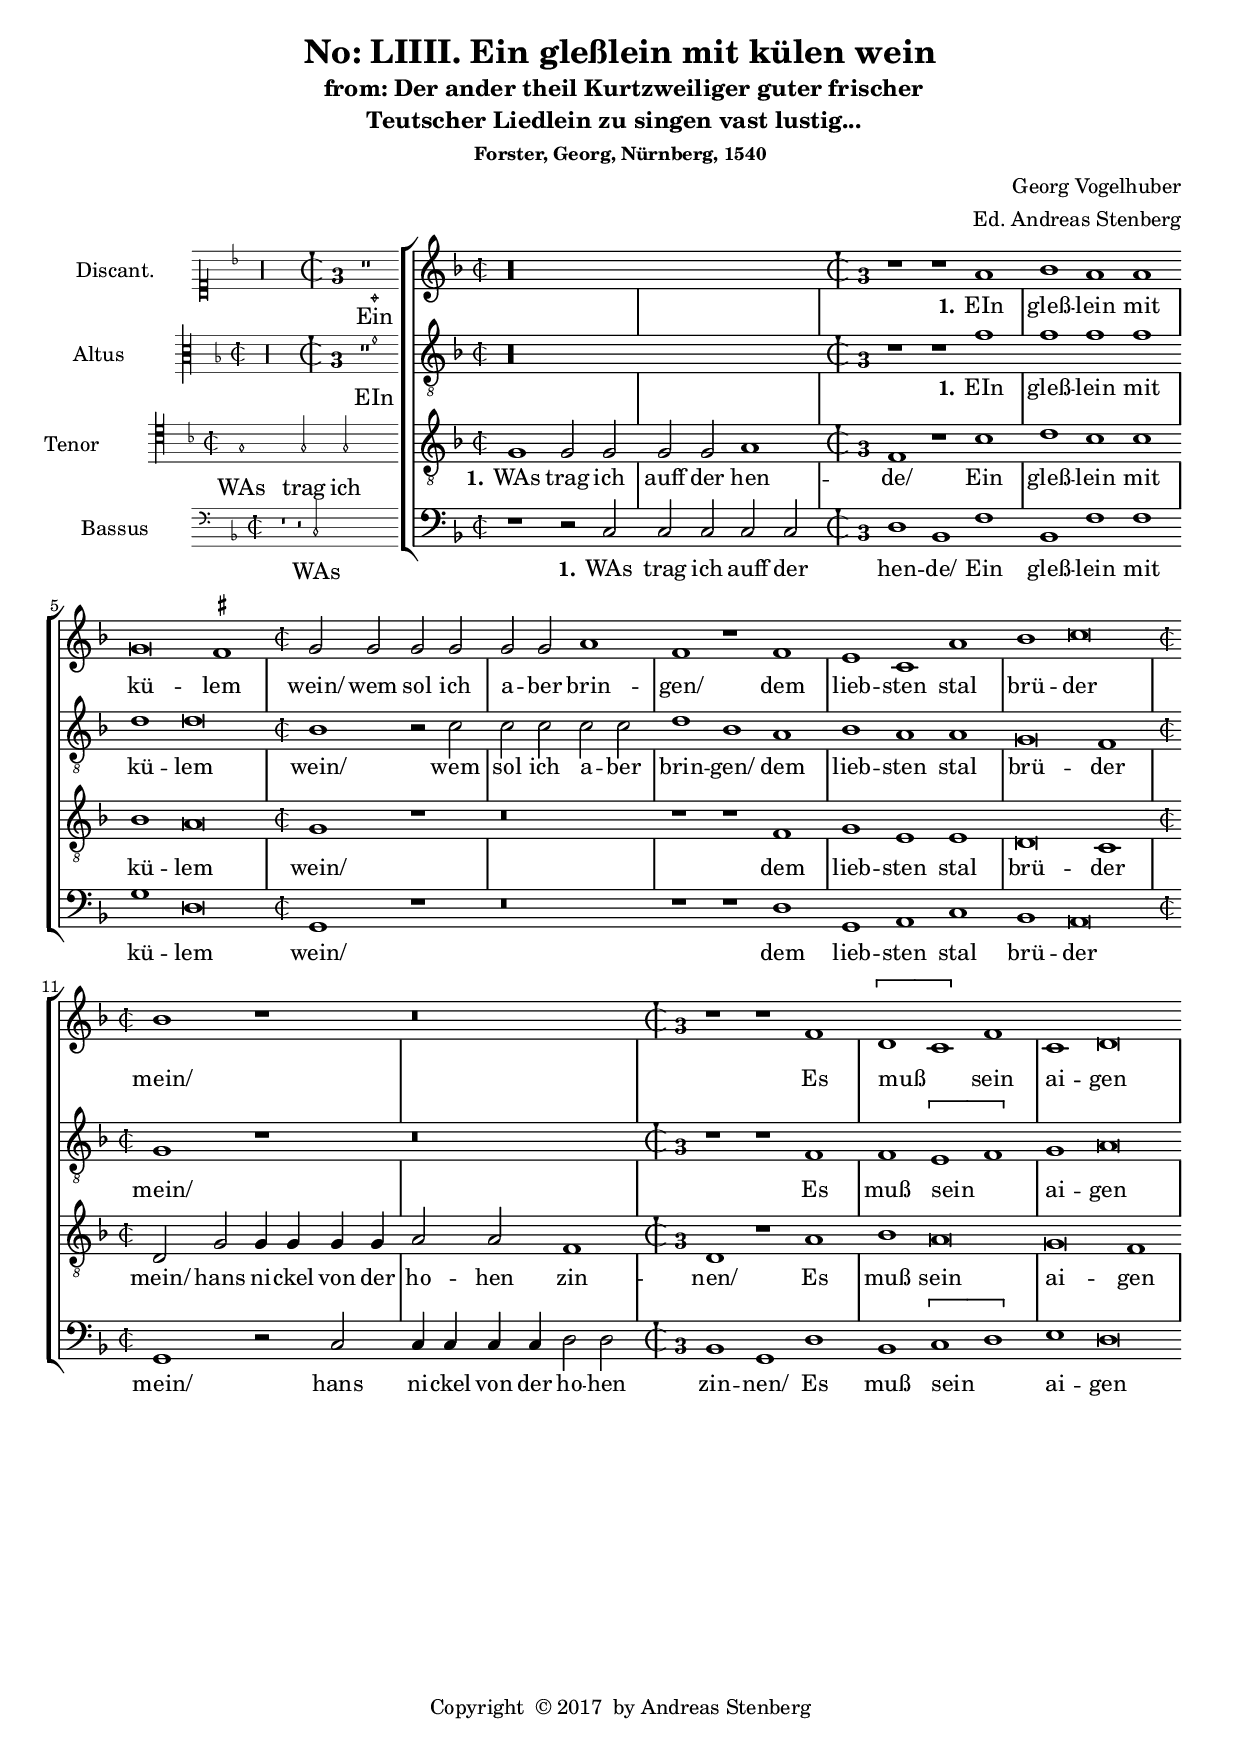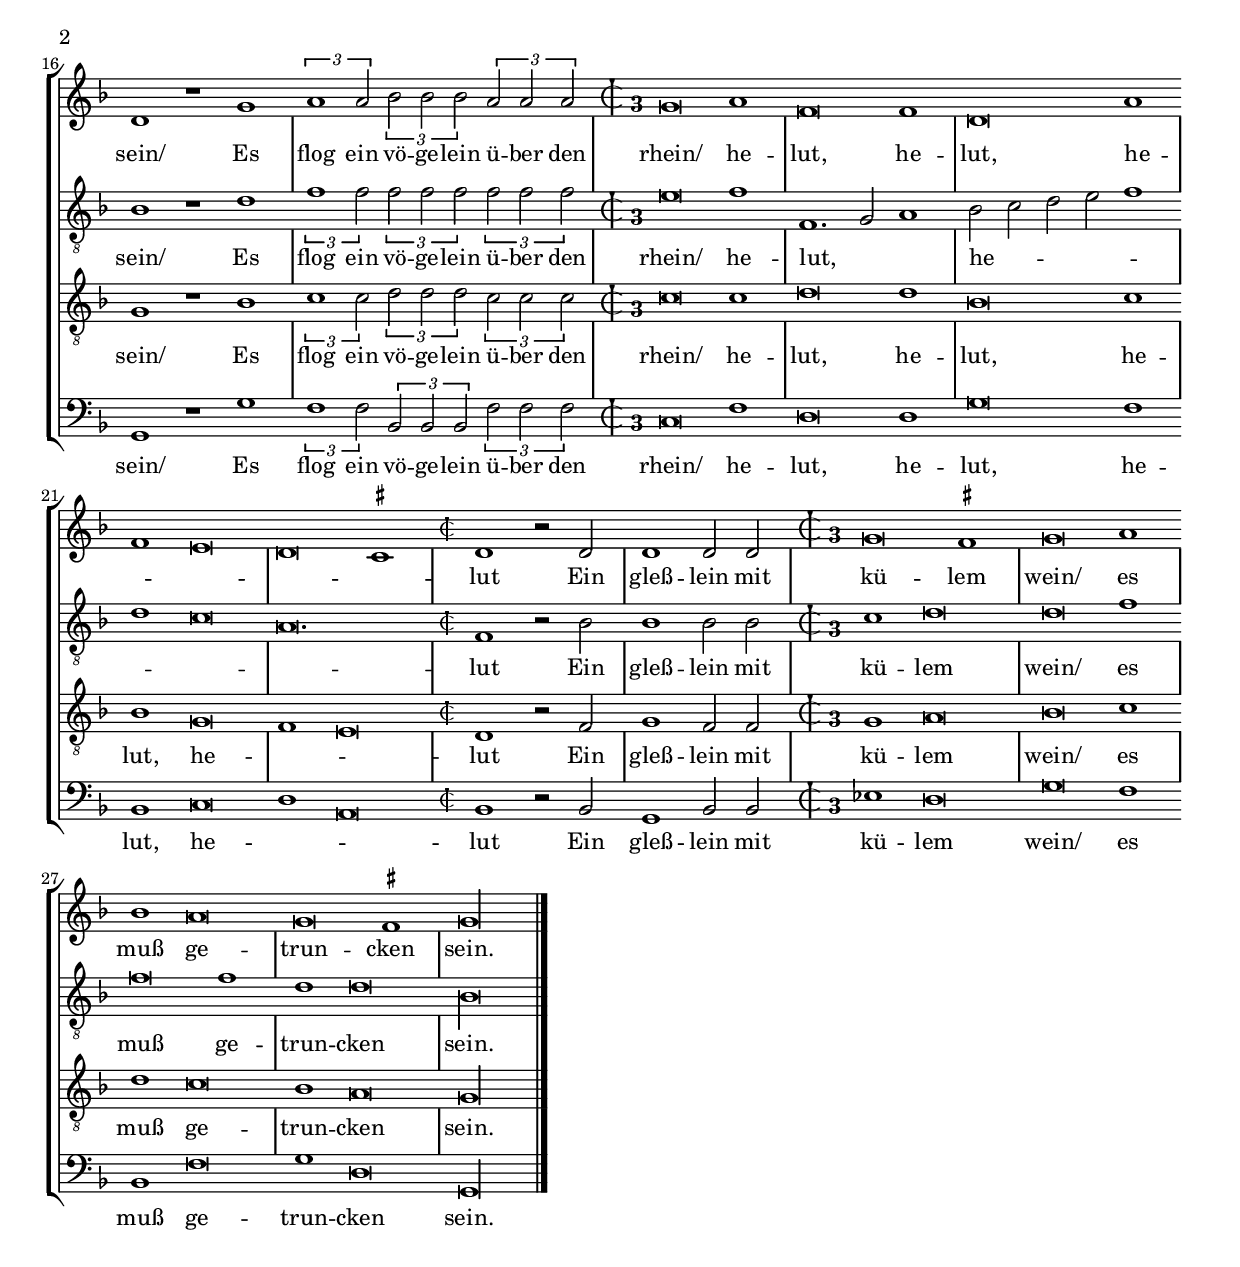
\version "2.18.0"
\include "deutsch.ly"
#(define ((double-time-signature glyph a) grob)
   (grob-interpret-markup grob
          (markup #:override '(baseline-skip . 2.5) #:number
                  (#:line ((markup (#:fontsize 4 #:musicglyph glyph))
                           (#:fontsize -1 #:raise -1.5 a))))))
dropLyrics = {
  \override LyricText.extra-offset = #'(0 . -1)
  \override LyricHyphen.extra-offset = #'(0 . -1)
  \override LyricExtender.extra-offset = #'(0 . -1)
  \override StanzaNumber.extra-offset = #'(0 . -1)
}
unDropLyrics = {
  \override LyricText.extra-offset = #'(0 . 0)
  \override LyricHyphen.extra-offset = #'(0 . 0)
  \override LyricExtender.extra-offset = #'(0 . 0)
  \override StanzaNumber.extra-offset = #'(0 . 0)
}

leftbrace = \set stanza = \markup {
  \hspace #1
  \translate #'(0 . -0.6) \left-brace #25 }

rightbrace = \set stanza = \markup {
  \hspace #1
  \translate #'(0 . 0.4) \right-brace #25 }

#(append! supported-clefs '(("mensural-f3" . ("clefs.mensural.f" 0 0))))
#(set-global-staff-size 18)

incipit =
#(define-music-function (parser location incipit-music) (ly:music?)
   #{
     \once \override Staff.InstrumentName.self-alignment-X = #RIGHT
     \once \override Staff.InstrumentName.self-alignment-Y = ##f
     \once \override Staff.InstrumentName.padding = #0.3
     \once \override Staff.InstrumentName.stencil =
     #(lambda (grob)
        (let* ((instrument-name (ly:grob-property grob 'long-text)))
          (set! (ly:grob-property grob 'long-text)
                #{ \markup
                   \score
                   {
                     { \context MensuralStaff \with {
                       instrumentName = #instrument-name
                       } $incipit-music
                     }
                     \layout { $(ly:grob-layout grob)
                               line-width = \indent
                               indent =
                               % primitive-eval is probably easiest for
                               % escaping lexical closure and evaluating
                               % everything respective to (current-module).
                               #(primitive-eval
                                 '(or (false-if-exception (- indent incipit-width))
                                      (* 0.5 indent)))
                               ragged-right = ##f
                               ragged-last = ##f
                               system-count = #1 }
                   }
                #})
          (system-start-text::print grob)))
   #})

%%%%%%%%%%%%%%%%%%%%%%%%%
\header {
  title = "No: LIIII. Ein gleßlein mit külen wein"  
  subtitle =\markup{ \center-column { " from: Der ander theil Kurtzweiliger guter frischer" 
                                      "Teutscher Liedlein zu singen vast lustig...  " \vspace #0.5 }}
  subsubtitle ="Forster, Georg, Nürnberg, 1540"
  composer = "Georg Vogelhuber"
  arranger = "Ed. Andreas Stenberg"
  poet = ""
  meter = ""
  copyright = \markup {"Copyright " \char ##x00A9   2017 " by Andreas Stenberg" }
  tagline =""
}

global = {
  \set Score.skipBars = ##t
  \key f \major
  \set Score.tempoHideNote = ##t
  \tempo \breve =  40
   \override Staff.TimeSignature.style = #'mensural
  \time 2/2
 \set Timing.measureLength =#(ly:make-moment 2/1)
  % the actual music
  \skip 1*4
   \once \override Score.TimeSignature.stencil =
      #(double-time-signature  "timesig.mensural22" "3" )
  \set Timing.measureLength =#(ly:make-moment 3/1)
  \time 3/1
  \tempo \breve. = 40
 \skip 1*9
 \time 2/2
 \set Timing.measureLength =#(ly:make-moment 2/1)
 \tempo \breve = 40
 \skip 1*4
   \once \override Score.TimeSignature.stencil =
      #(double-time-signature  "timesig.mensural22" "3" )
  \set Timing.measureLength =#(ly:make-moment 3/1)
  \tempo \breve. = 40
\skip 1*9
  \time 2/2
 \set Timing.measureLength =#(ly:make-moment 2/1)
\tempo \breve = 40
 \skip 1* 4
   \once \override Score.TimeSignature.stencil =
      #(double-time-signature  "timesig.mensural22" "3" )
      \time 3/1
      \set Timing.measureLength =#(ly:make-moment 3/1)
  \tempo \breve. = 40
 \skip 1 *12
 \tempo \breve = 40
 \skip 1*3
   \once \override Score.TimeSignature.stencil =
      #(double-time-signature  "timesig.mensural22" "3" )
      \time 3/1
  \set Timing.measureLength =#(ly:make-moment 3/1)
  \tempo \breve. = 40
\skip 1* 15
 \time 2/2
 \set Timing.measureLength =#(ly:make-moment 2/1)
\tempo \breve = 40
  \skip 1*4
   \once \override Score.TimeSignature.stencil =
      #(double-time-signature  "timesig.mensural22" "3" )
      \time 3/1
  \tempo \breve. = 40
 \set Timing.measureLength =#(ly:make-moment 3/1)
  \skip 1*12
  \skip 1*4
% let finis bar go through all staves
  \override Staff.BarLine.transparent = ##f

  % finis bar
  \bar "|."
}

discantusIncipit = <<
  \new MensuralVoice = "discantusIncipit" <<
    \repeat unfold 9 { s1 \noBreak }
    {
      \clef "petrucci-c1"
      \key f \major
      \once  \override Score.TimeSignature.stencil =##f
    r\longa
      \override Score.TimeSignature.stencil =
      #(double-time-signature  "timesig.mensural22" "3" )
      \time 3/1
    r1 r1 a1
    }
  >>
  \new Lyrics \lyricsto discantusIncipit { Ein }
>>

discantusNotes = {
  \relative c'' {
    \clef "treble"
    \set suggestAccidentals =##t
    r\longa
    r1 r1 a1
    b1 a1 a1
    g\breve fis1
    g2 g2 g2 g2
    g2 g2 a1			%% end of first line
    f1 r1 f1
    e1 c1 a'1
    b1 c\breve
    b1 r1
    r\breve
    r1 r1 f1
    \[d1( c1)\] f1
    c1 d\breve 		%% end of second line
    d1 r1 g1
    \tuplet 3/2 { a1 a2 } \tuplet 3/2 { b2 b2 b2 } \tuplet 3/2 { a2 a2 a2 }
    g\breve a1
    f\breve f1
    d\breve a'1(
    f1 e\breve 
    d\breve cis1)
    d1 r2 d2
    d1 d2 d2
    g\breve fis1
    g\breve a1
    b1 a\breve
    g\breve fis1
    \cadenzaOn
    g\longa
  }
  \bar "|."
}

discantusLyrics = \lyricmode {
  \set stanza = "1."
  EIn gleß -- lein mit kü -- lem wein/
  wem sol ich a -- ber brin -- gen/
  dem lieb -- sten stal brü -- der mein/
  Es muß sein ai -- gen sein/ 
  Es flog ein vö -- ge -- lein ü -- ber den rhein/
  he -- lut, he -- lut, he -- lut
  Ein gleß -- lein mit kü -- lem wein/
  es muß ge -- trun -- cken sein.
}
altusIncipit = <<
  \new MensuralVoice = "altusIncipit" <<
    \repeat unfold 9 { s1 \noBreak }
    {
      \clef "petrucci-c3"
      \key f \major
      \time 2/2
      r\longa
      \override Score.TimeSignature.stencil =
      #(double-time-signature  "timesig.mensural22" "3" )
      \time 3/1
      r1 r1 f'1
    }
  >>
  \new Lyrics \lyricsto altusIncipit { EIn }
>>

altusNotes = {
  \key f \major
  \relative c' {
    \clef "treble_8"
    \set suggestAccidentals =##t
    r\longa
    r1 r1 f1
    f1 f1 f1
    d1 d\breve
    b1 r2 c2
    c2 c2 c2 c2 		%% end of first line
    d1 b1 a1
    b1 a1 a1
    g\breve f1
    g1 r1
    r\breve
    r1 r1 f1
    f1 \[e1( f1)\] 
    g1 a\breve		%% end of second line
    b1 r1 d1
    \tuplet 3/2 { f1 f2 } \tuplet 3/2 { f2 f2 f2 } \tuplet 3/2 {f2 f2 f2  }
    e\breve f1
    f,1.( g2 a1) 
    b2( c2 d2 e2 f1
    d1 c\breve 
    a\breve.) 
    f1 r2 b2
    b1 b2 b2
    c1 d\breve 
    d\breve f1
    f\breve f1
    d1 d\breve
    b\longa
      }
}

altusLyrics = \lyricmode {
  \set stanza = "1."
 EIn gleß -- lein mit kü -- lem wein/
  wem sol ich a -- ber brin -- gen/
  dem lieb -- sten stal brü -- der mein/
  Es muß sein ai -- gen sein/ 
  Es flog ein vö -- ge -- lein ü -- ber den rhein/
  he -- lut, he -- lut
  Ein gleß -- lein mit kü -- lem wein/
  es muß ge -- trun -- cken sein.
}
tenorIncipit = <<
  \new MensuralVoice = "tenorIncipit" <<
    \repeat unfold 9 { s1 \noBreak }
    {
      \clef "petrucci-c4"
      \key f \major
      \time 2/2
      g1 g2 g2
        }
  >>
  \new Lyrics \lyricsto tenorIncipit { WAs trag ich }
>>

tenorNotes = {
  \relative c'  {
    \once \override Staff.VerticalAxisGroup.minimum-Y-extent = #'(-6 . 3)
    \clef "treble_8"
    \set suggestAccidentals =##t
    g1 g2 g2
    g2 g2 a1
    f1 r1 c'1
    d1 c1 c1
    b1 a\breve
    g1 r1
    r\breve
    r1 r1 f1
    g1 e1 e1
    d\breve c1
    d2 g2 g4 g4 g4 g4
    a2 a2 f1
    d1 r1 a'1
    b1 a\breve
    g\breve f1
    g1 r1 b1
    \tuplet 3/2 { c1 c2 } \tuplet 3/2 { d2 d2 d2  } \tuplet 3/2 { c2 c2 c2  }
    c\breve c1
    d\breve d1
    b\breve c1
    b1 g\breve( 
    f1 e\breve)
    d1 r2 f2
    g1 f2 f2
    g1 a\breve
    b\breve c1
    d1 c\breve
    b1 a\breve
    g\longa
  }
}

tenorLyrics = \lyricmode {
\set stanza = "1."
  WAs trag ich auff der hen -- de/
    Ein gleß -- lein mit kü -- lem wein/
  dem lieb -- sten stal brü -- der mein/
  hans ni -- ckel von der ho -- hen zin -- nen/
  Es muß sein ai -- gen sein/ 
  Es flog ein vö -- ge -- lein ü -- ber den rhein/
  he -- lut, he -- lut, he -- lut, he -- lut
  Ein gleß -- lein mit kü -- lem wein/
  es muß ge -- trun -- cken sein.
}

bassusIncipit = <<
  \new MensuralVoice = "bassusIncipit" <<
    \repeat unfold 9 { s1 \noBreak }
    {
      \clef "mensural-f"
      \key f \major
      \time 2/2
      %% incipit
      r1 r2 c2
      
    }
  >>
  \new Lyrics \lyricsto bassusIncipit { WAs }
>>

bassusNotes = {
  \relative c {
    \clef "bass"
    r1 r2 c2
    c2 c2 c2 c2
    d1 b1 f'1
    b,1 f'1 f1
    g1 d\breve
    g,1 r1
    r\breve
    r1 r1 d'1
    g,1 a1 c1
    b1 a\breve
    g1 r2 c2
    c4 c4 c4 c4 d2 d2
    b1 g1 d'1
    b1 \[c1( d1)\]
    e1 d\breve
    g,1 r1 g'1
    \tuplet 3/2 { f1 f2 } \tuplet 3/2 { b,2 b2 b2 } \tuplet 3/2 { f'2 f2 f2 }
    c\breve f1
    d\breve d1
    g\breve f1
    b,1 c\breve( 
    d1 a\breve)
    b1 r2 b2
    g1 b2 b2
    es1 d\breve
    g\breve f1
    b,1 f'\breve
    g1 d\breve
    g,\longa
  }
}

bassusLyrics = \lyricmode {
\set stanza = "1."
  WAs trag ich auff der hen -- de/
    Ein gleß -- lein mit kü -- lem wein/
  dem lieb -- sten stal brü -- der mein/
  hans ni -- ckel von der ho -- hen zin -- nen/
  Es muß sein ai -- gen sein/ 
  Es flog ein vö -- ge -- lein ü -- ber den rhein/
  he -- lut, he -- lut, he -- lut, he -- lut
  Ein gleß -- lein mit kü -- lem wein/
  es muß ge -- trun -- cken sein.
}

%% Score block for printing
\score {
  <<
    \new StaffGroup = choirStaff <<
      \new Voice = "discantusNotes" <<
        \global
        \set Staff.instrumentName = #"Discant." 
        \incipit \discantusIncipit
        \discantusNotes
      >>
      \new Lyrics = "discantusLyrics" \lyricsto discantusNotes { \discantusLyrics }
      \new Voice = "altusNotes" <<
        \global
        \set Staff.instrumentName = #"Altus"
        \incipit \altusIncipit
        \altusNotes
      >>
      \new Lyrics = "altusLyrics" \lyricsto altusNotes { \altusLyrics }
      \new Voice = "tenorNotes" <<
        \global
        \set Staff.instrumentName = #"Tenor"
        \incipit \tenorIncipit
        \tenorNotes
      >>
      \new Lyrics = "tenorLyrics" \lyricsto tenorNotes { \tenorLyrics }
      \new Voice = "bassusNotes" <<
        \global
        \set Staff.instrumentName = #"Bassus"
        \incipit \bassusIncipit
        \bassusNotes
      >>
      \new Lyrics = "bassusLyrics" \lyricsto bassusNotes { \bassusLyrics }
    >>
  >>
  \layout {
    \context {
      \Score
      %% no bar lines in staves or lyrics
      \override BarLine.transparent = ##t
    }
    %% the next two instructions keep the lyrics between the bar lines
    \context {
      \Lyrics
      \consists "Bar_engraver"
      \consists "Separating_line_group_engraver"
    }
    \context {
      \Voice
      %% no slurs
      \override Slur.transparent = ##t
      %% Comment in the below "\remove" command to allow line
      %% breaking also at those bar lines where a note overlaps
      %% into the next measure.  The command is commented out in this
      %% short example score, but especially for large scores, you
      %% will typically yield better line breaking and thus improve
      %% overall spacing if you comment in the following command.
      %%\remove "Forbid_line_break_engraver"
    }
    indent = 6\cm
    incipit-width = 3.5\cm
  }
}

%% ad more stanzas here by use of separate stanzas template
%% Score block for midi
\score {
  <<
    \new StaffGroup = choirStaff \with { midiInstrument ="choir aahs" }<<
      \new Voice = "discantusNotes" <<
        \global
        \set Staff.instrumentName = #"Discantus"
        \discantusNotes
      >>
      \new Voice = "altusNotes" <<
        \global
        \set Staff.instrumentName = #"Altus"
        \altusNotes
      >>
      \new Voice = "tenorNotes" <<
        \global
        \set Staff.instrumentName = #"Tenor"
        \tenorNotes
      >>
      \new Voice = "bassusNotes" <<
        \global
        \set Staff.instrumentName = #"Bassus"
        \bassusNotes
      >>
    >>
  >>
  \midi {}
}

\paper {
  ragged-bottom = ##t
  ragged-last-bottom = ##t
  ragged-last = ##t
}



%{
convert-ly.py (GNU LilyPond) 2.18.2  convert-ly.py: Processing `'...
Applying conversion: 2.12.3, 2.13.0, 2.13.1, 2.13.4, 2.13.10,  Not
smart enough to convert minimum-Y-extent. Vertical spacing no longer
depends on the Y-extent of a VerticalAxisGroup. Please refer to the
manual for details, and update manually. 2.13.16, 2.13.18, 2.13.20,
2.13.27, 2.13.29, 2.13.31, 2.13.36, 2.13.39, 2.13.40, 2.13.42,
2.13.44, 2.13.40, 2.13.48, 2.13.51, 2.14.0, 2.15.7, 2.15.9, 2.15.10,
2.15.16, 2.15.17, 2.15.18, 2.15.19, 2.15.20, 2.15.25, 2.15.32,
2.15.39, 2.15.40, 2.15.42, 2.15.43, 2.16.0, 2.17.0, 2.17.4, 2.17.5,
2.17.6, 2.17.11, 2.17.14, 2.17.15, 2.17.18, 2.17.19, 2.17.20, 2.17.25,
2.17.27, 2.17.29, 2.17.97, 2.18.0
%}
